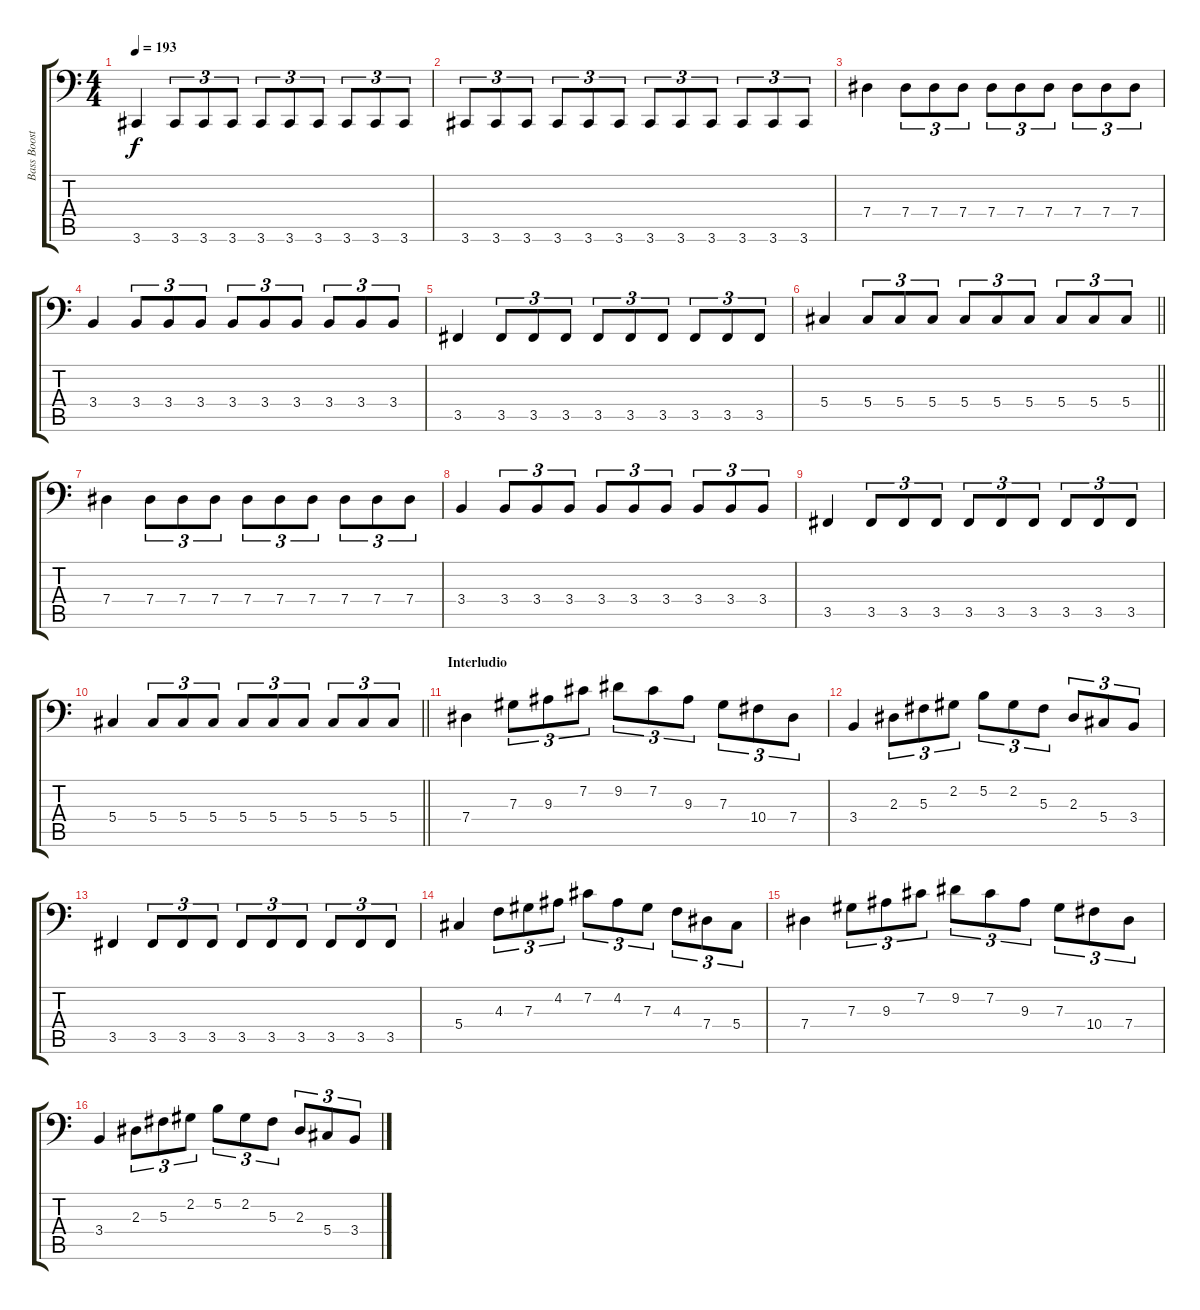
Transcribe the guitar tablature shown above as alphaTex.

\track ("Bass Boost" "Bass Boost") {instrument slapbass1}
\staff {score tabs}
\tuning (B2 Gb2 Db2 Ab1 Eb1 Bb0) {hide}
\ts (4 4)
\tempo 193
\clef f4
\ks c
3.6.4{dy f} 3.6.8{tu (3 2)} 3.6.8{tu (3 2)} 3.6.8{tu (3 2)} 3.6.8{tu (3 2)} 3.6.8{tu (3 2)} 3.6.8{tu (3 2)} 3.6.8{tu (3 2)} 3.6.8{tu (3 2)} 3.6.8{tu (3 2)} |
3.6.8{tu (3 2)} 3.6.8{tu (3 2)} 3.6.8{tu (3 2)} 3.6.8{tu (3 2)} 3.6.8{tu (3 2)} 3.6.8{tu (3 2)} 3.6.8{tu (3 2)} 3.6.8{tu (3 2)} 3.6.8{tu (3 2)} 3.6.8{tu (3 2)} 3.6.8{tu (3 2)} 3.6.8{tu (3 2)} |
7.4.4 7.4.8{tu (3 2)} 7.4.8{tu (3 2)} 7.4.8{tu (3 2)} 7.4.8{tu (3 2)} 7.4.8{tu (3 2)} 7.4.8{tu (3 2)} 7.4.8{tu (3 2)} 7.4.8{tu (3 2)} 7.4.8{tu (3 2)} |
3.4.4 3.4.8{tu (3 2)} 3.4.8{tu (3 2)} 3.4.8{tu (3 2)} 3.4.8{tu (3 2)} 3.4.8{tu (3 2)} 3.4.8{tu (3 2)} 3.4.8{tu (3 2)} 3.4.8{tu (3 2)} 3.4.8{tu (3 2)} |
3.5.4 3.5.8{tu (3 2)} 3.5.8{tu (3 2)} 3.5.8{tu (3 2)} 3.5.8{tu (3 2)} 3.5.8{tu (3 2)} 3.5.8{tu (3 2)} 3.5.8{tu (3 2)} 3.5.8{tu (3 2)} 3.5.8{tu (3 2)} |
\barLineRight lightlight
5.4.4 5.4.8{tu (3 2)} 5.4.8{tu (3 2)} 5.4.8{tu (3 2)} 5.4.8{tu (3 2)} 5.4.8{tu (3 2)} 5.4.8{tu (3 2)} 5.4.8{tu (3 2)} 5.4.8{tu (3 2)} 5.4.8{tu (3 2)} |
7.4.4 7.4.8{tu (3 2)} 7.4.8{tu (3 2)} 7.4.8{tu (3 2)} 7.4.8{tu (3 2)} 7.4.8{tu (3 2)} 7.4.8{tu (3 2)} 7.4.8{tu (3 2)} 7.4.8{tu (3 2)} 7.4.8{tu (3 2)} |
3.4.4 3.4.8{tu (3 2)} 3.4.8{tu (3 2)} 3.4.8{tu (3 2)} 3.4.8{tu (3 2)} 3.4.8{tu (3 2)} 3.4.8{tu (3 2)} 3.4.8{tu (3 2)} 3.4.8{tu (3 2)} 3.4.8{tu (3 2)} |
3.5.4 3.5.8{tu (3 2)} 3.5.8{tu (3 2)} 3.5.8{tu (3 2)} 3.5.8{tu (3 2)} 3.5.8{tu (3 2)} 3.5.8{tu (3 2)} 3.5.8{tu (3 2)} 3.5.8{tu (3 2)} 3.5.8{tu (3 2)} |
\barLineRight lightlight
5.4.4 5.4.8{tu (3 2)} 5.4.8{tu (3 2)} 5.4.8{tu (3 2)} 5.4.8{tu (3 2)} 5.4.8{tu (3 2)} 5.4.8{tu (3 2)} 5.4.8{tu (3 2)} 5.4.8{tu (3 2)} 5.4.8{tu (3 2)} |
\section ("" "Interludio")
7.4.4 7.3.8{tu (3 2)} 9.3.8{tu (3 2)} 7.2.8{tu (3 2)} 9.2.8{tu (3 2)} 7.2.8{tu (3 2)} 9.3.8{tu (3 2)} 7.3.8{tu (3 2)} 10.4.8{tu (3 2)} 7.4.8{tu (3 2)} |
3.4.4 2.3.8{tu (3 2)} 5.3.8{tu (3 2)} 2.2.8{tu (3 2)} 5.2.8{tu (3 2)} 2.2.8{tu (3 2)} 5.3.8{tu (3 2)} 2.3.8{tu (3 2)} 5.4.8{tu (3 2)} 3.4.8{tu (3 2)} |
3.5.4 3.5.8{tu (3 2)} 3.5.8{tu (3 2)} 3.5.8{tu (3 2)} 3.5.8{tu (3 2)} 3.5.8{tu (3 2)} 3.5.8{tu (3 2)} 3.5.8{tu (3 2)} 3.5.8{tu (3 2)} 3.5.8{tu (3 2)} |
5.4.4 4.3.8{tu (3 2)} 7.3.8{tu (3 2)} 4.2.8{tu (3 2)} 7.2.8{tu (3 2)} 4.2.8{tu (3 2)} 7.3.8{tu (3 2)} 4.3.8{tu (3 2)} 7.4.8{tu (3 2)} 5.4.8{tu (3 2)} |
7.4.4 7.3.8{tu (3 2)} 9.3.8{tu (3 2)} 7.2.8{tu (3 2)} 9.2.8{tu (3 2)} 7.2.8{tu (3 2)} 9.3.8{tu (3 2)} 7.3.8{tu (3 2)} 10.4.8{tu (3 2)} 7.4.8{tu (3 2)} |
3.4.4 2.3.8{tu (3 2)} 5.3.8{tu (3 2)} 2.2.8{tu (3 2)} 5.2.8{tu (3 2)} 2.2.8{tu (3 2)} 5.3.8{tu (3 2)} 2.3.8{tu (3 2)} 5.4.8{tu (3 2)} 3.4.8{tu (3 2)}
